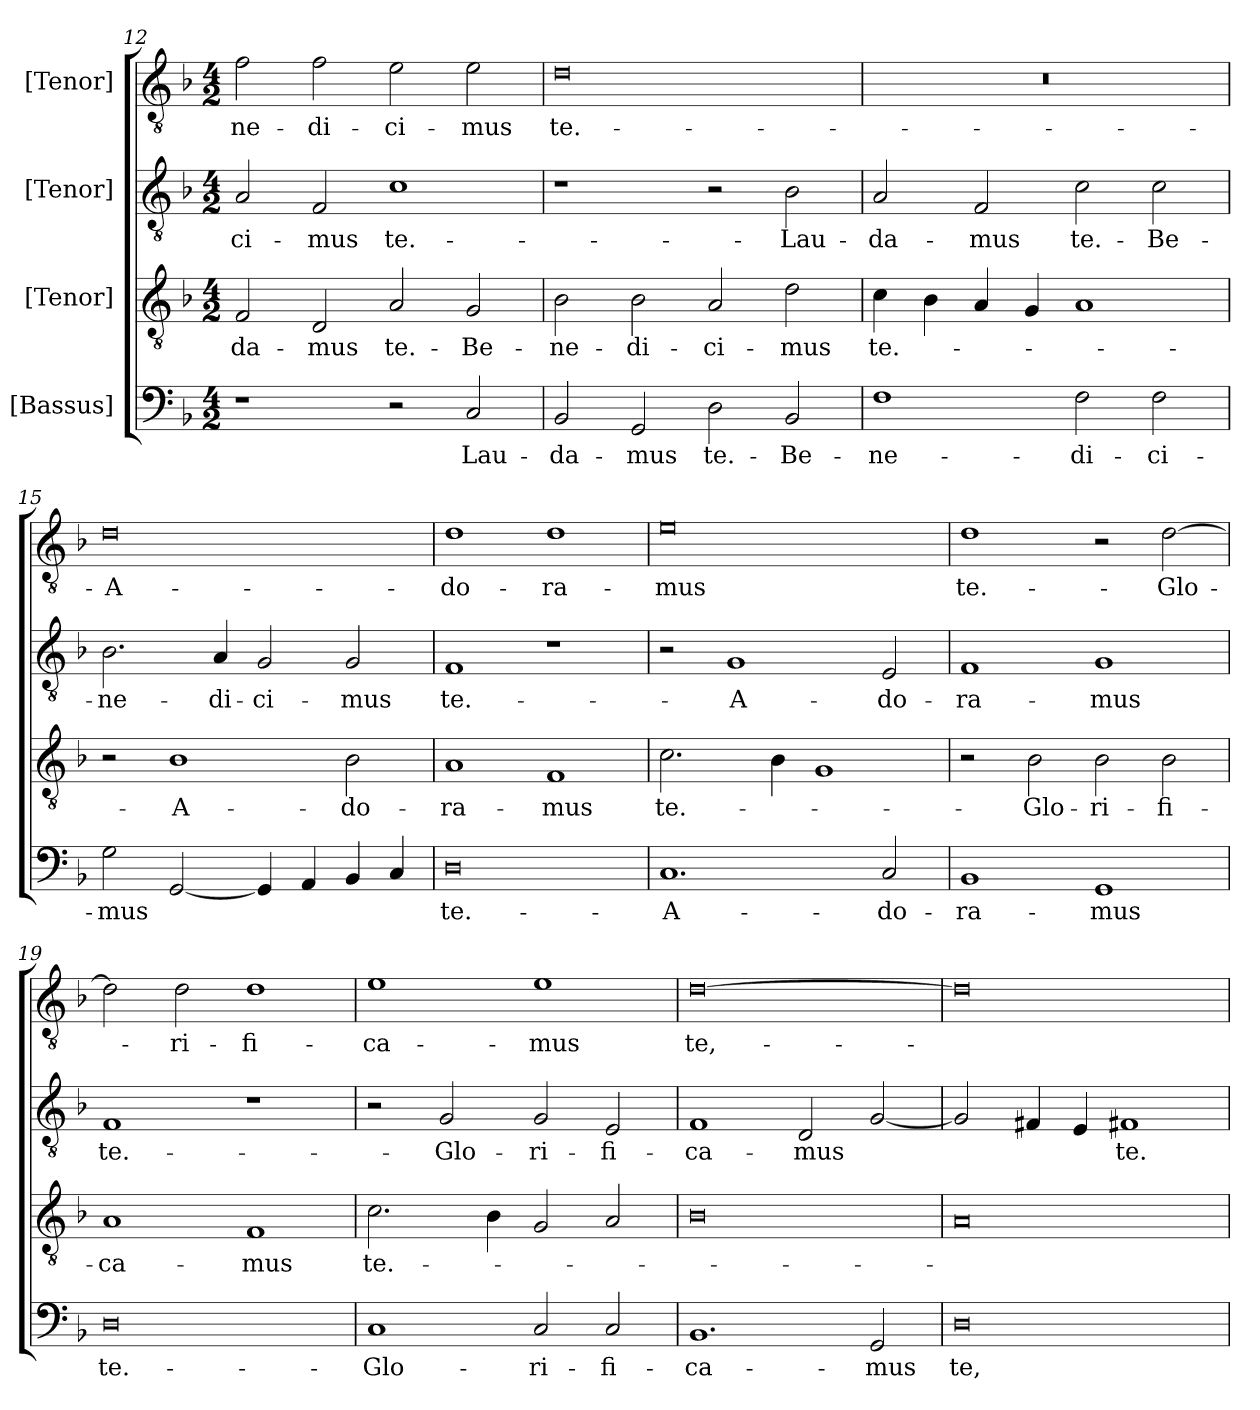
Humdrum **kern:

**kern	**text	**kern	**text	**kern	**text	**kern	**text
*part4	*part4	*part3	*part3	*part2	*part2	*part1	*part1
*staff4	*staff4	*staff3	*staff3	*staff2	*staff2	*staff1	*staff1
*I"[Bassus]	*	*I"[Tenor]	*	*I"[Tenor]	*	*I"[Tenor]	*
*clefF4	*	*clefGv2	*	*clefGv2	*	*clefGv2	*
*k[b-]	*	*k[b-]	*	*k[b-]	*	*k[b-]	*
*M4/2	*	*M4/2	*	*M4/2	*	*M4/2	*
=12	=12	=12	=12	=12	=12	=12	=12
1r	.	2F/	-da-	2A/	-ci-	2f\	-ne-
.	.	2D/	-mus	2F/	-mus	2f\	-di-
2r	.	2A/	te.-	1c\	te.-	2e\	-ci-
2C/	Lau-	2G/	Be-	.	.	2e\	-mus
=13	=13	=13	=13	=13	=13	=13	=13
2BB-/	-da-	2B-\	-ne-	1r	.	0d\	te.-
2GG/	-mus	2B-\	-di-	.	.	.	.
2D\	te.-	2A/	-ci-	2r	.	.	.
2BB-/	Be-	2d\	-mus	2B-\	Lau-	.	.
=14	=14	=14	=14	=14	=14	=14	=14
1F\	-ne-	4c\	te.-	2A/	-da-	0r	.
.	.	4B-\	.	.	.	.	.
.	.	4A/	.	2F/	-mus	.	.
.	.	4G/	.	.	.	.	.
2F\	-di-	1A/	.	2c\	te.-	.	.
2F\	-ci-	.	.	2c\	Be-	.	.
=15	=15	=15	=15	=15	=15	=15	=15
2G\	-mus	2r	.	2.B-\	-ne-	0d\	A-
[2GG/	.	1B-\	A-	.	.	.	.
.	.	.	.	4A/	-di-	.	.
4GG/]	.	.	.	2G/	-ci-	.	.
4AA/	.	.	.	.	.	.	.
4BB-/	.	2B-\	-do-	2G/	-mus	.	.
4C/	.	.	.	.	.	.	.
=16	=16	=16	=16	=16	=16	=16	=16
0D\	te.-	1A/	-ra-	1F/	te.-	1d\	-do-
.	.	1F/	-mus	1r	.	1d\	-ra-
=17	=17	=17	=17	=17	=17	=17	=17
1.C/	A-	2.c\	te.-	2r	.	0e\	-mus
.	.	.	.	1G/	A-	.	.
.	.	4B-\	.	.	.	.	.
.	.	1G/	.	.	.	.	.
2C/	-do-	.	.	2E/	-do-	.	.
=18	=18	=18	=18	=18	=18	=18	=18
1BB-/	-ra-	2r	.	1F/	-ra-	1d\	te.-
.	.	2B-\	Glo-	.	.	.	.
1GG/	-mus	2B-\	-ri-	1G/	-mus	2r	.
.	.	2B-\	-fi-	.	.	[2d\	Glo-
=19	=19	=19	=19	=19	=19	=19	=19
0D\	te.-	1A/	-ca-	1F/	te.-	2d\]	.
.	.	.	.	.	.	2d\	-ri-
.	.	1F/	-mus	1r	.	1d\	-fi-
=20	=20	=20	=20	=20	=20	=20	=20
1C/	Glo-	2.c\	te.-	2r	.	1e\	-ca-
.	.	.	.	2G/	Glo-	.	.
.	.	4B-\	.	.	.	.	.
2C/	-ri-	2G/	.	2G/	-ri-	1e\	-mus
2C/	-fi-	2A/	.	2E/	-fi-	.	.
=21	=21	=21	=21	=21	=21	=21	=21
1.BB-/	-ca-	0B-\	.	1F/	-ca-	[0d\	te,-
.	.	.	.	2D/	-mus	.	.
2GG/	-mus	.	.	[2G/	.	.	.
=22	=22	=22	=22	=22	=22	=22	=22
0D\	te,-	0A/	.	2G/]	.	0d\]	.
.	.	.	.	4F#X/	.	.	.
.	.	.	.	4E/	.	.	.
.	.	.	.	1F#X/	te.-	.	.
=	=	=	=	=	=	=	=
*-	*-	*-	*-	*-	*-	*-	*-
